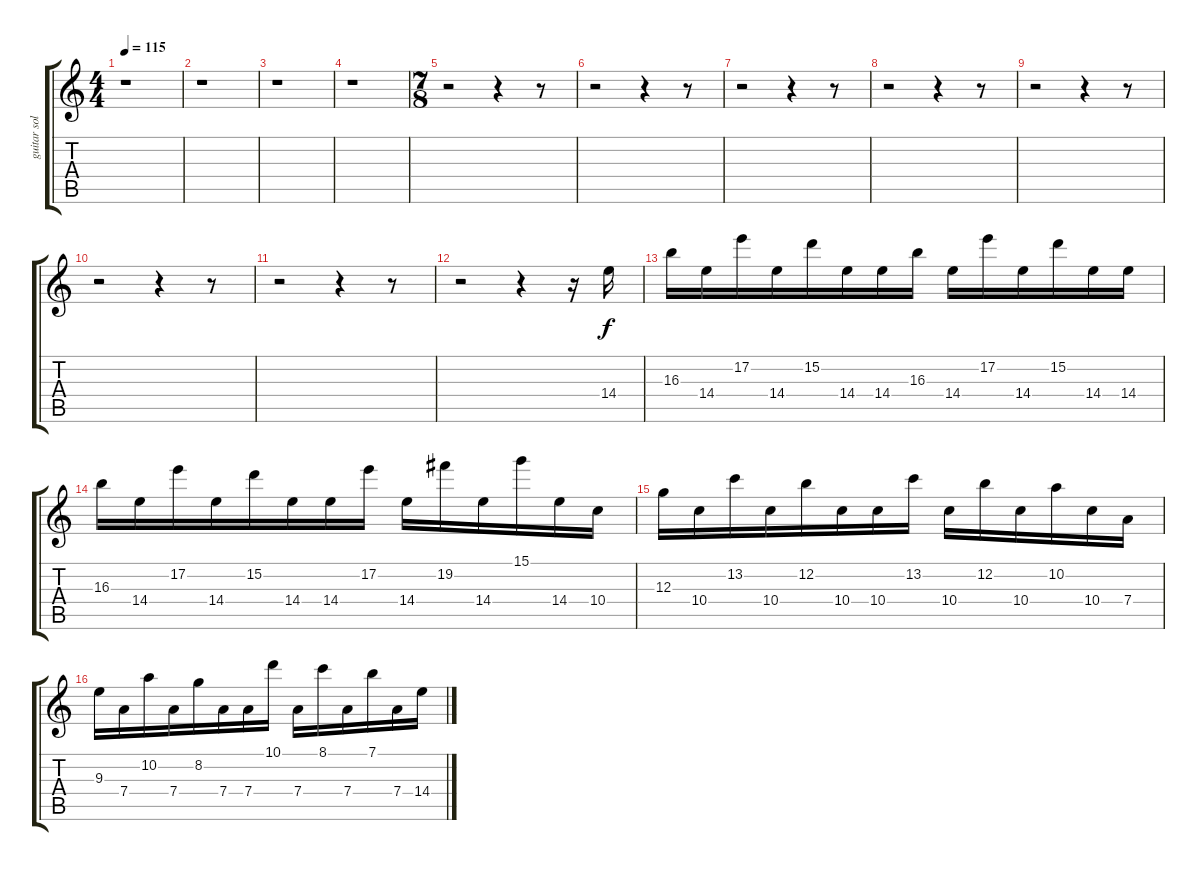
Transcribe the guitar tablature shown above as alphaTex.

\track ("guitar solo" "guitar sol") {instrument distortionguitar}
\staff {score tabs}
\tuning (E4 B3 G3 D3 A2 E2) {hide}
\ts (4 4)
\tempo 115
\clef g2
\ks c
r.1{dy f} |
r.1 |
r.1 |
r.1 |
\ts (7 8)
r.2 r.4 r.8 |
r.2 r.4 r.8 |
r.2 r.4 r.8 |
r.2 r.4 r.8 |
r.2 r.4 r.8 |
r.2 r.4 r.8 |
r.2 r.4 r.8 |
r.2 r.4 r.16 14.4.16 |
16.3.16 14.4.16 17.2.16 14.4.16 15.2.16 14.4.16 14.4.16 16.3.16 14.4.16 17.2.16 14.4.16 15.2.16 14.4.16 14.4.16 |
16.3.16 14.4.16 17.2.16 14.4.16 15.2.16 14.4.16 14.4.16 17.2.16 14.4.16 19.2.16 14.4.16 15.1.16 14.4.16 10.4.16 |
12.3.16 10.4.16 13.2.16 10.4.16 12.2.16 10.4.16 10.4.16 13.2.16 10.4.16 12.2.16 10.4.16 10.2.16 10.4.16 7.4.16 |
9.3.16 7.4.16 10.2.16 7.4.16 8.2.16 7.4.16 7.4.16 10.1.16 7.4.16 8.1.16 7.4.16 7.1.16 7.4.16 14.4.16
